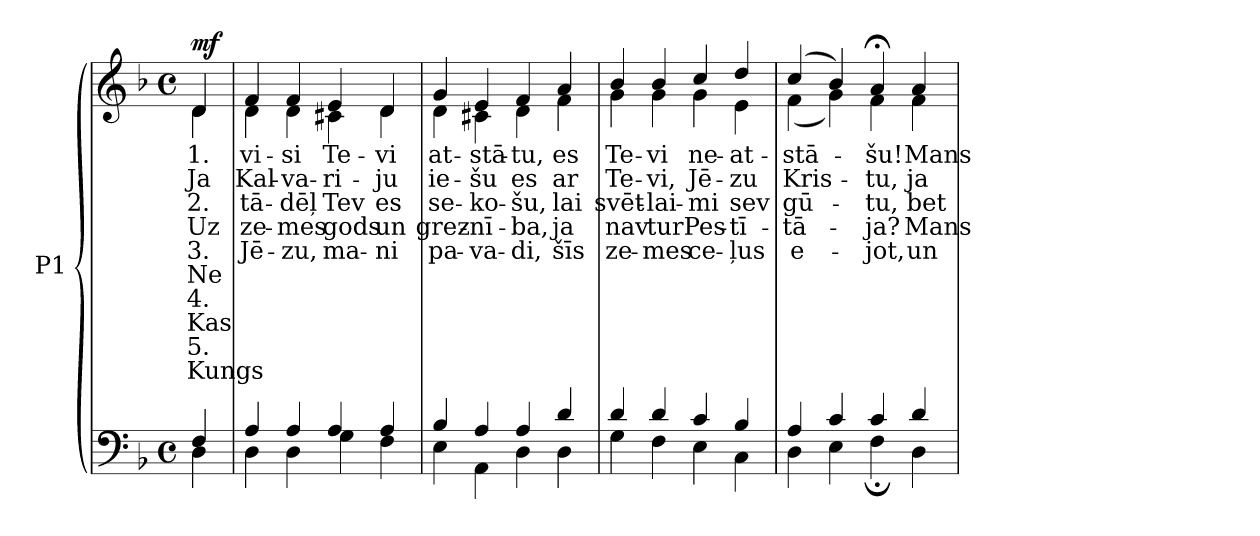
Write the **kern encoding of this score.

**kern	**kern	**text	**text	**text	**text	**text	**text	**text	**text	**text	**text	**dynam
*part1	*part1	*part1	*part1	*part1	*part1	*part1	*part1	*part1	*part1	*part1	*part1	*part1
*staff2	*staff1	*staff1	*staff1	*staff1	*staff1	*staff1	*staff1	*staff1	*staff1	*staff1	*staff1	*staff1/2
*I"P1	*	*	*	*	*	*	*	*	*	*	*	*
!!LO:PB:g=z
*clefF4	*clefG2	*	*	*	*	*	*	*	*	*	*	*
*k[b-]	*k[b-]	*	*	*	*	*	*	*	*	*	*	*
*F:	*F:	*	*	*	*	*	*	*	*	*	*	*
*M4/4	*M4/4	*	*	*	*	*	*	*	*	*	*	*
*met(c)	*met(c)	*	*	*	*	*	*	*	*	*	*	*
*MM100	*MM100	*	*	*	*	*	*	*	*	*	*	*
=1	=1	=1	=1	=1	=1	=1	=1	=1	=1	=1	=1	=1
*^	*	*	*	*	*	*	*	*	*	*	*	*
!	!	!LO:TX:a:B:t=Moderato	!	!	!	!	!	!	!	!	!	!	!
!	!	!	!LO:LY:b:color=#000000	!LO:LY:b:color=#000000	!LO:LY:b:color=#000000	!LO:LY:b:color=#000000	!LO:LY:b:color=#000000	!LO:LY:b:color=#000000	!LO:LY:b:color=#000000	!LO:LY:b:color=#000000	!LO:LY:b:color=#000000	!LO:LY:b:color=#000000	!
*	*	*^	*	*	*	*	*	*	*	*	*	*	*
4Fi/	4Di\	4di/	4di\	1.	Ja	2.	Uz	3.	Ne	4.	Kas	5.	Kungs	mf
=2	=2	=2	=2	=2	=2	=2	=2	=2	=2	=2	=2	=2	=2	=2
!	!	!	!	!LO:LY:b:color=#000000	!LO:LY:b:color=#000000	!LO:LY:b:color=#000000	!LO:LY:b:color=#000000	!LO:LY:b:color=#000000	!	!	!	!	!	!
4Ai/	4Di\	4fi/	4di\	-vi-	-Kal-	-tā-	-ze-	Jē-	.	.	.	.	.	.
!	!	!	!	!LO:LY:b:color=#000000	!LO:LY:b:color=#000000	!LO:LY:b:color=#000000	!LO:LY:b:color=#000000	!LO:LY:b:color=#000000	!	!	!	!	!	!
4Ai/	4Di\	4fi/	4di\	-si	va-	dēļ	mes	-zu,	.	.	.	.	.	.
!	!	!	!	!LO:LY:b:color=#000000	!LO:LY:b:color=#000000	!LO:LY:b:color=#000000	!LO:LY:b:color=#000000	!LO:LY:b:color=#000000	!	!	!	!	!	!
4Ai/	4Gi\	4ei/	4c#Xi\	-Te-	-ri-	Tev	-gods	ma-	.	.	.	.	.	.
!	!	!	!	!LO:LY:b:color=#000000	!LO:LY:b:color=#000000	!LO:LY:b:color=#000000	!LO:LY:b:color=#000000	!LO:LY:b:color=#000000	!	!	!	!	!	!
4Ai/	4Fi\	4di/	4di\	vi	ju	es	un	ni	.	.	.	.	.	.
=3	=3	=3	=3	=3	=3	=3	=3	=3	=3	=3	=3	=3	=3	=3
!	!	!	!	!LO:LY:b:color=#000000	!LO:LY:b:color=#000000	!LO:LY:b:color=#000000	!LO:LY:b:color=#000000	!LO:LY:b:color=#000000	!	!	!	!	!	!
4B-i/	4Ei\	4gi/	4di\	-at-	-ie-	-se-	grez-	-pa-	.	.	.	.	.	.
!	!	!	!	!LO:LY:b:color=#000000	!LO:LY:b:color=#000000	!LO:LY:b:color=#000000	!LO:LY:b:color=#000000	!LO:LY:b:color=#000000	!	!	!	!	!	!
4Ai/	4AAi\	4ei/	4c#Xi\	stā-	-šu	-ko-	-nī-	-va-	.	.	.	.	.	.
!	!	!	!	!LO:LY:b:color=#000000	!LO:LY:b:color=#000000	!LO:LY:b:color=#000000	!LO:LY:b:color=#000000	!LO:LY:b:color=#000000	!	!	!	!	!	!
4Ai/	4Di\	4fi/	4di\	tu,	es	šu,	ba,	-di,	.	.	.	.	.	.
!	!	!	!	!LO:LY:b:color=#000000	!LO:LY:b:color=#000000	!LO:LY:b:color=#000000	!LO:LY:b:color=#000000	!LO:LY:b:color=#000000	!	!	!	!	!	!
4di/	4Di\	4ai/	4fi\	es	ar	lai	ja	šīs	.	.	.	.	.	.
=4	=4	=4	=4	=4	=4	=4	=4	=4	=4	=4	=4	=4	=4	=4
!	!	!	!	!LO:LY:b:color=#000000	!LO:LY:b:color=#000000	!LO:LY:b:color=#000000	!LO:LY:b:color=#000000	!LO:LY:b:color=#000000	!	!	!	!	!	!
4di/	4Gi\	4b-i/	4gi\	Te-	-Te-	-svēt-	-nav	ze-	.	.	.	.	.	.
!	!	!	!	!LO:LY:b:color=#000000	!LO:LY:b:color=#000000	!LO:LY:b:color=#000000	!LO:LY:b:color=#000000	!LO:LY:b:color=#000000	!	!	!	!	!	!
4di/	4Fi\	4b-i/	4gi\	vi	vi,	-lai-	tur	-mes	.	.	.	.	.	.
!	!	!	!	!LO:LY:b:color=#000000	!LO:LY:b:color=#000000	!LO:LY:b:color=#000000	!LO:LY:b:color=#000000	!LO:LY:b:color=#000000	!	!	!	!	!	!
4ci/	4Ei\	4cci/	4gi\	-ne-	Jē-	-mi	-Pes-	-ce-	.	.	.	.	.	.
!	!	!	!	!LO:LY:b:color=#000000	!LO:LY:b:color=#000000	!LO:LY:b:color=#000000	!LO:LY:b:color=#000000	!LO:LY:b:color=#000000	!	!	!	!	!	!
4B-i/	4Ci\	4ddi/	4ei\	at-	zu	sev	-tī-	-ļus	.	.	.	.	.	.
=5	=5	=5	=5	=5	=5	=5	=5	=5	=5	=5	=5	=5	=5	=5
!	!	!	!	!LO:LY:b:color=#000000	!LO:LY:b:color=#000000	!LO:LY:b:color=#000000	!LO:LY:b:color=#000000	!LO:LY:b:color=#000000	!	!	!	!	!	!
4Ai/	4Di\	(4cci/	(4fi\	-stā-	Kris-	-gū-	-tā-	-e-	.	.	.	.	.	.
4ci/	4Ei\	4b-i/)	4gi\)	.	.	.	.	.	.	.	.	.	.	.
!	!	!	!	!LO:LY:b:color=#000000	!LO:LY:b:color=#000000	!LO:LY:b:color=#000000	!LO:LY:b:color=#000000	!LO:LY:b:color=#000000	!	!	!	!	!	!
4ci/	4F;i\	4a;i/	4fi\	šu!	tu,	tu,	ja?	-jot,	.	.	.	.	.	.
!	!	!	!	!LO:LY:b:color=#000000	!LO:LY:b:color=#000000	!LO:LY:b:color=#000000	!LO:LY:b:color=#000000	!LO:LY:b:color=#000000	!	!	!	!	!	!
4di/	4Di\	4ai/	4fi\	Mans	ja	bet	Mans	un	.	.	.	.	.	.
*v	*v	*	*	*	*	*	*	*	*	*	*	*	*	*
*	*v	*v	*	*	*	*	*	*	*	*	*	*	*
=	=	=	=	=	=	=	=	=	=	=	=	=
*-	*-	*-	*-	*-	*-	*-	*-	*-	*-	*-	*-	*-
